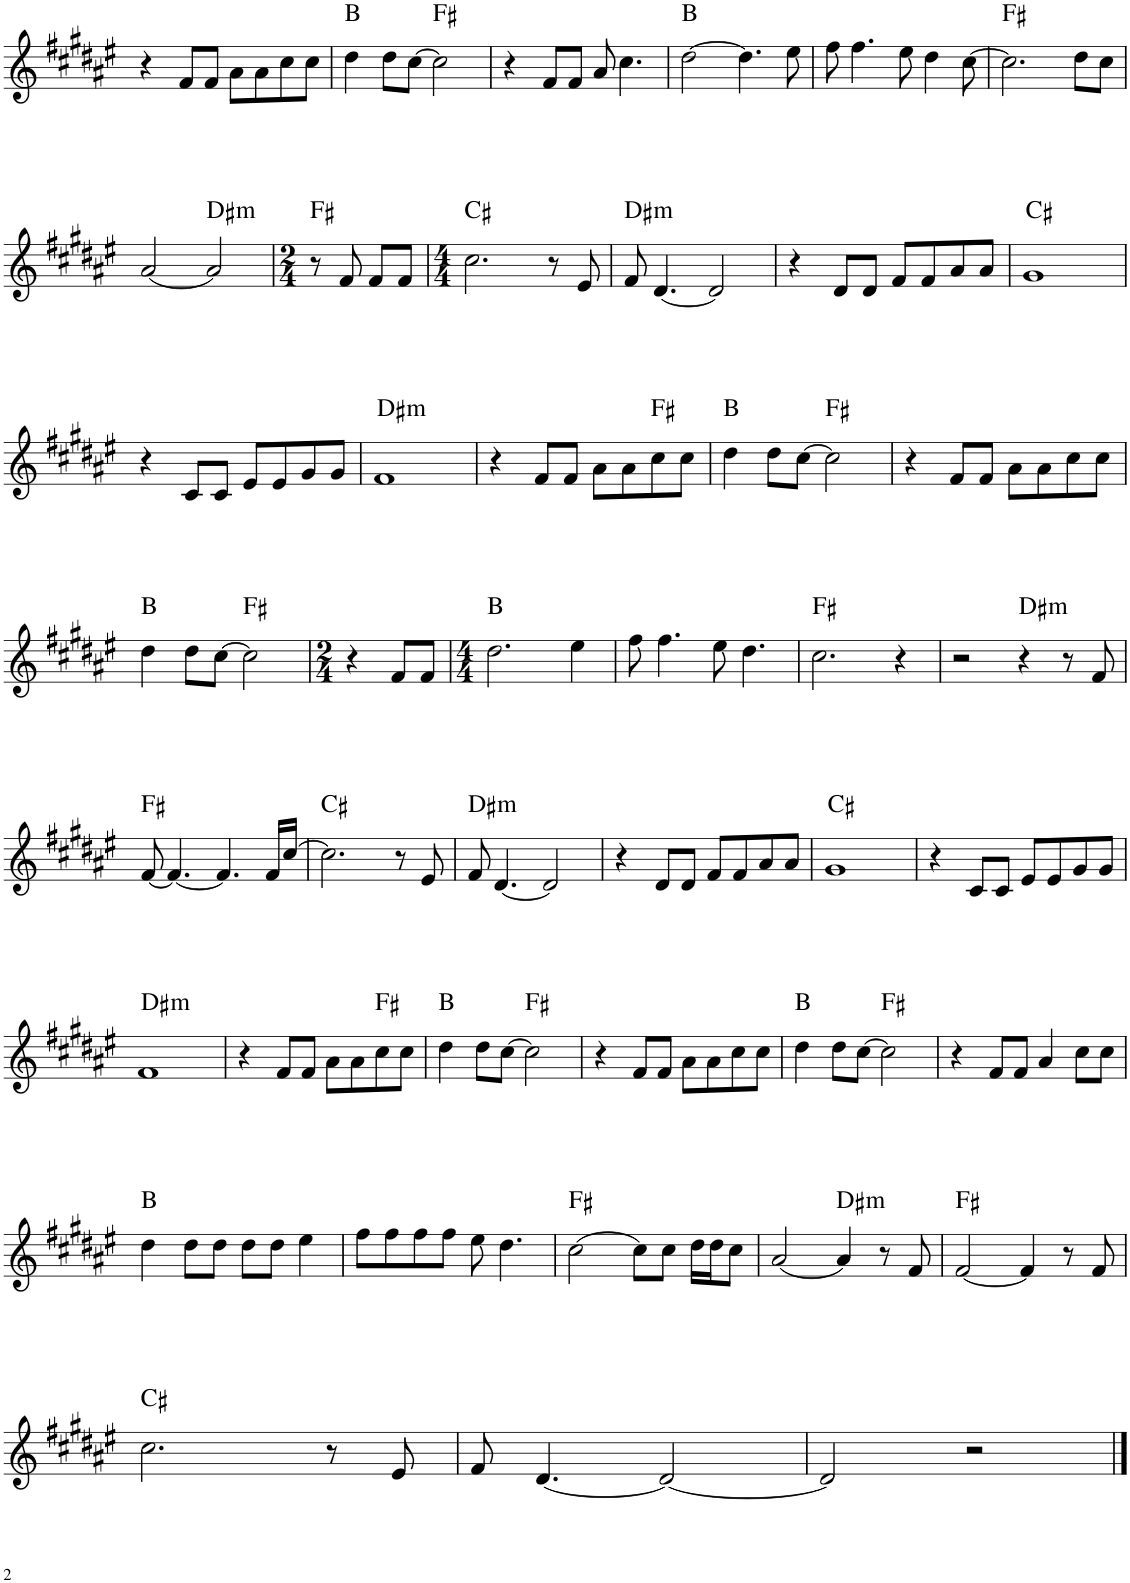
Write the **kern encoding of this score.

**kern	**harte
*part1	*part1
*staff1	*
*I"Piano	*
*I'Pno.	*
!!LO:PB:g=z
*clefG2	*
*k[f#c#g#d#a#e#]	*
*M4/4	*
=40	=40
4r	.
8f#/L	.
8f#/J	.
8a#\L	.
8a#\	.
8cc#\	.
8cc#\J	.
=41	=41
4dd#\	B:maj
8dd#\L	.
[8cc#\J	.
2cc#\]	F#:maj
=42	=42
4r	.
8f#/L	.
8f#/J	.
8a#/	.
4.cc#\	.
=43	=43
[2dd#\	B:maj
4.dd#\]	.
8ee#\	.
=44	=44
8ff#\	.
4.ff#\	.
8ee#\	.
4dd#\	.
[8cc#\	.
=45	=45
2.cc#\]	F#:maj
8dd#\L	.
8cc#\J	.
!!LO:LB:g=z
=46	=46
[2a#/	.
!	!LO:H:kt=m
2a#/]	D#:min
=47	=47
*M2/4	*
8r	F#:maj
8f#/	.
8f#/L	.
8f#/J	.
=48	=48
*M4/4	*
2.cc#\	C#:maj
8r	.
8e#/	.
=49	=49
!	!LO:H:kt=m
8f#/	D#:min
[4.d#/	.
2d#/]	.
=50	=50
4r	.
8d#/L	.
8d#/J	.
8f#/L	.
8f#/	.
8a#/	.
8a#/J	.
=51	=51
1g#	C#:maj
!!LO:LB:g=z
=52	=52
4r	.
8c#/L	.
8c#/J	.
8e#/L	.
8e#/	.
8g#/	.
8g#/J	.
=53	=53
!	!LO:H:kt=m
1f#	D#:min
=54	=54
4r	.
8f#/L	.
8f#/J	.
8a#\L	.
8a#\	.
8cc#\	F#:maj
8cc#\J	.
=55	=55
4dd#\	B:maj
8dd#\L	.
[8cc#\J	.
2cc#\]	F#:maj
=56	=56
4r	.
8f#/L	.
8f#/J	.
8a#\L	.
8a#\	.
8cc#\	.
8cc#\J	.
!!LO:LB:g=z
=57	=57
4dd#\	B:maj
8dd#\L	.
[8cc#\J	.
2cc#\]	F#:maj
=58	=58
*M2/4	*
4r	.
8f#/L	.
8f#/J	.
=59	=59
*M4/4	*
2.dd#\	B:maj
4ee#\	.
=60	=60
8ff#\	.
4.ff#\	.
8ee#\	.
4.dd#\	.
=61	=61
2.cc#\	F#:maj
4r	.
=62	=62
2r	.
!	!LO:H:kt=m
4r	D#:min
8r	.
8f#/	.
!!LO:LB:g=z
=63	=63
[8f#/	F#:maj
4.f#/_	.
4.f#/]	.
16f#/LL	.
[16cc#/JJ	.
=64	=64
2.cc#\]	C#:maj
8r	.
8e#/	.
=65	=65
!	!LO:H:kt=m
8f#/	D#:min
[4.d#/	.
2d#/]	.
=66	=66
4r	.
8d#/L	.
8d#/J	.
8f#/L	.
8f#/	.
8a#/	.
8a#/J	.
=67	=67
1g#	C#:maj
=68	=68
4r	.
8c#/L	.
8c#/J	.
8e#/L	.
8e#/	.
8g#/	.
8g#/J	.
!!LO:LB:g=z
=69	=69
!	!LO:H:kt=m
1f#	D#:min
=70	=70
4r	.
8f#/L	.
8f#/J	.
8a#\L	.
8a#\	.
8cc#\	F#:maj
8cc#\J	.
=71	=71
4dd#\	B:maj
8dd#\L	.
[8cc#\J	.
2cc#\]	F#:maj
=72	=72
4r	.
8f#/L	.
8f#/J	.
8a#\L	.
8a#\	.
8cc#\	.
8cc#\J	.
=73	=73
4dd#\	B:maj
8dd#\L	.
[8cc#\J	.
2cc#\]	F#:maj
=74	=74
4r	.
8f#/L	.
8f#/J	.
4a#/	.
8cc#\L	.
8cc#\J	.
!!LO:LB:g=z
=75	=75
4dd#\	B:maj
8dd#\L	.
8dd#\J	.
8dd#\L	.
8dd#\J	.
4ee#\	.
=76	=76
8ff#\L	.
8ff#\	.
8ff#\	.
8ff#\J	.
8ee#\	.
4.dd#\	.
=77	=77
[2cc#\	F#:maj
8cc#\L]	.
8cc#\J	.
16dd#\LL	.
16dd#\J	.
8cc#\J	.
=78	=78
[2a#/	.
!	!LO:H:kt=m
4a#/]	D#:min
8r	.
8f#/	.
=79	=79
[2f#/	F#:maj
4f#/]	.
8r	.
8f#/	.
!!LO:LB:g=z
=80	=80
2.cc#\	C#:maj
8r	.
8e#/	.
=81	=81
8f#/	.
[4.d#/	.
2d#/_	.
=82	=82
2d#/]	.
2r	.
==	==
*-	*-
